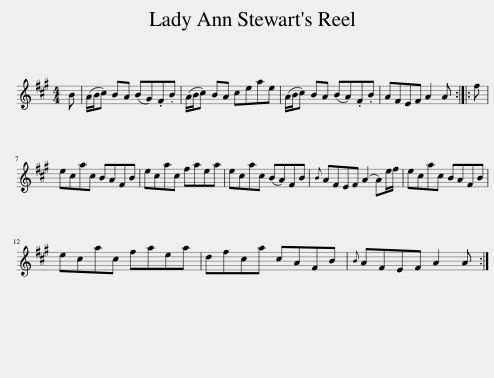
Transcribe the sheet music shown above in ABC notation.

X:1
L:1/8
M:4/4
I:linebreak $
K:A
V:1 treble
V:1
 B | (A/B/c) BA (BG).F.B | (A/B/c) BA ceae | (A/B/c) BA (BA).F.B | AFEF A2 A :: %5
 f |$ ecac BAFB | ecac faea | ecac (BA)FB |{B} AFEF (A2 A)e/f/ | %10
 ecac BAFB |$ ecac faea | dfca cAFB |{B} AFEF A2 A :| %14
